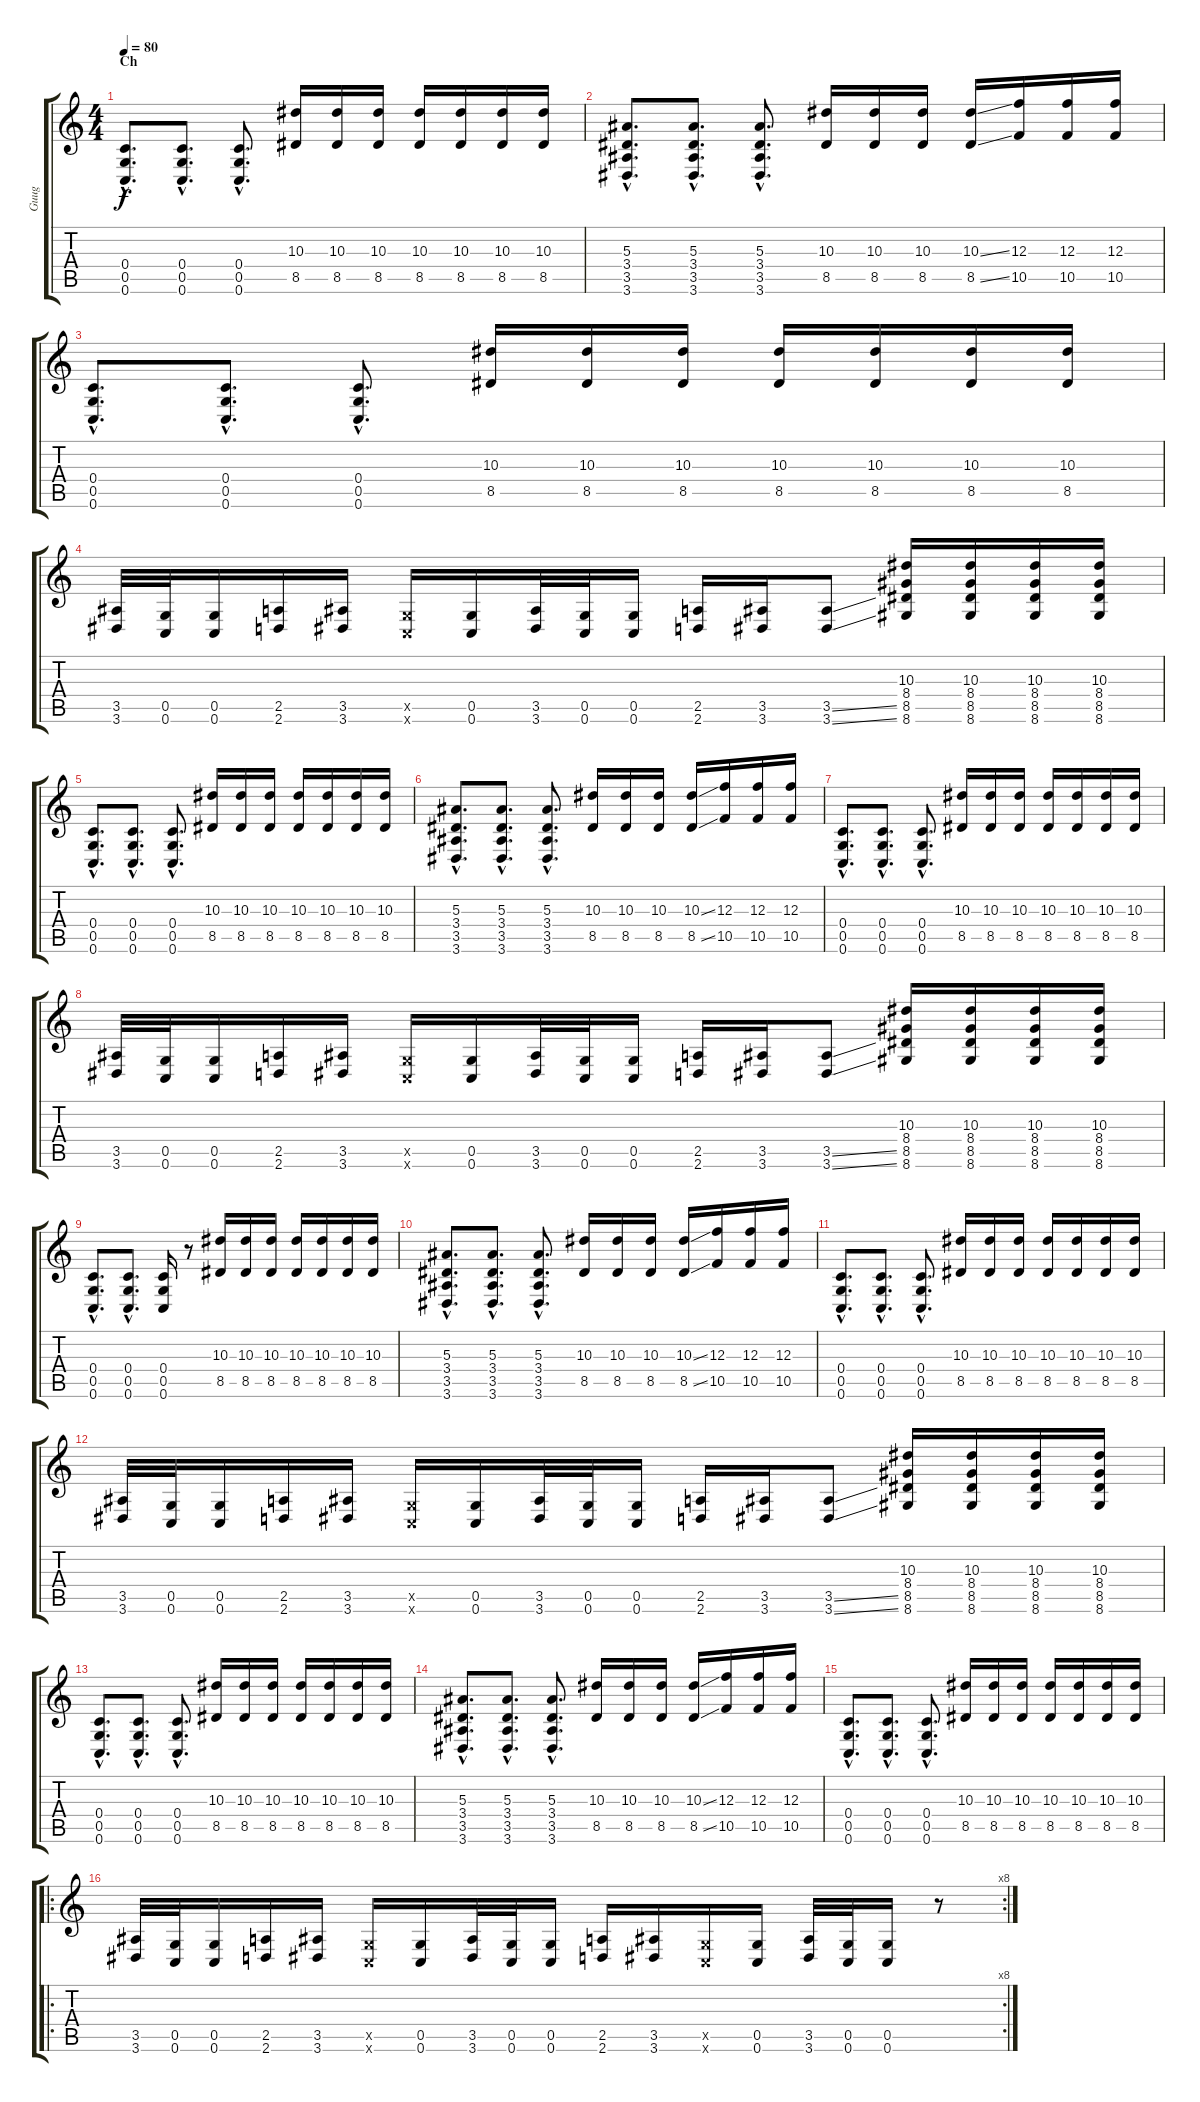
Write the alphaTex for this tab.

\track ("Guug" "Guug") {instrument overdrivenguitar}
\staff {score tabs}
\tuning (D4 A3 F3 C3 G2 C2) {hide}
\ts (4 4)
\section ("" "Ch")
\tempo 80
\clef g2
\ks c
(0.4{hac} 0.5{hac} 0.6{hac}).8{d dy f} (0.4{hac} 0.5{hac} 0.6{hac}).8{d} (0.4{hac} 0.5{hac} 0.6{hac}).8{d} (10.3 8.5).16 (10.3 8.5).16 (10.3 8.5).16 (10.3 8.5).16 (10.3 8.5).16 (10.3 8.5).16 (10.3 8.5).16 |
(5.3{hac} 3.4{hac} 3.5{hac} 3.6{hac}).8{d} (5.3{hac} 3.4{hac} 3.5{hac} 3.6{hac}).8{d} (5.3{hac} 3.4{hac} 3.5{hac} 3.6{hac}).8{d} (10.3 8.5).16 (10.3 8.5).16 (10.3 8.5).16 (10.3{ss} 8.5{ss}).16 (12.3 10.5).16 (12.3 10.5).16 (12.3 10.5).16 |
(0.4{hac} 0.5{hac} 0.6{hac}).8{d} (0.4{hac} 0.5{hac} 0.6{hac}).8{d} (0.4{hac} 0.5{hac} 0.6{hac}).8{d} (10.3 8.5).16 (10.3 8.5).16 (10.3 8.5).16 (10.3 8.5).16 (10.3 8.5).16 (10.3 8.5).16 (10.3 8.5).16 |
(3.5 3.6).32 (0.5 0.6).32 (0.5 0.6).16 (2.5 2.6).16 (3.5 3.6).16 (0.5{x} 0.6{x}).16 (0.5 0.6).16 (3.5 3.6).32 (0.5 0.6).32 (0.5 0.6).16 (2.5 2.6).16 (3.5 3.6).16 (3.5{ss} 3.6{ss}).8 (10.3 8.4 8.5 8.6).16 (10.3 8.4 8.5 8.6).16 (10.3 8.4 8.5 8.6).16 (10.3 8.4 8.5 8.6).16 |
(0.4{hac} 0.5{hac} 0.6{hac}).8{d} (0.4{hac} 0.5{hac} 0.6{hac}).8{d} (0.4{hac} 0.5{hac} 0.6{hac}).8{d} (10.3 8.5).16 (10.3 8.5).16 (10.3 8.5).16 (10.3 8.5).16 (10.3 8.5).16 (10.3 8.5).16 (10.3 8.5).16 |
(5.3{hac} 3.4{hac} 3.5{hac} 3.6{hac}).8{d} (5.3{hac} 3.4{hac} 3.5{hac} 3.6{hac}).8{d} (5.3{hac} 3.4{hac} 3.5{hac} 3.6{hac}).8{d} (10.3 8.5).16 (10.3 8.5).16 (10.3 8.5).16 (10.3{ss} 8.5{ss}).16 (12.3 10.5).16 (12.3 10.5).16 (12.3 10.5).16 |
(0.4{hac} 0.5{hac} 0.6{hac}).8{d} (0.4{hac} 0.5{hac} 0.6{hac}).8{d} (0.4{hac} 0.5{hac} 0.6{hac}).8{d} (10.3 8.5).16 (10.3 8.5).16 (10.3 8.5).16 (10.3 8.5).16 (10.3 8.5).16 (10.3 8.5).16 (10.3 8.5).16 |
(3.5 3.6).32 (0.5 0.6).32 (0.5 0.6).16 (2.5 2.6).16 (3.5 3.6).16 (0.5{x} 0.6{x}).16 (0.5 0.6).16 (3.5 3.6).32 (0.5 0.6).32 (0.5 0.6).16 (2.5 2.6).16 (3.5 3.6).16 (3.5{ss} 3.6{ss}).8 (10.3 8.4 8.5 8.6).16 (10.3 8.4 8.5 8.6).16 (10.3 8.4 8.5 8.6).16 (10.3 8.4 8.5 8.6).16 |
(0.4{hac} 0.5{hac} 0.6{hac}).8{d} (0.4{hac} 0.5{hac} 0.6{hac}).8{d} (0.4 0.5 0.6).16 r.8 (10.3 8.5).16 (10.3 8.5).16 (10.3 8.5).16 (10.3 8.5).16 (10.3 8.5).16 (10.3 8.5).16 (10.3 8.5).16 |
(5.3{hac} 3.4{hac} 3.5{hac} 3.6{hac}).8{d} (5.3{hac} 3.4{hac} 3.5{hac} 3.6{hac}).8{d} (5.3{hac} 3.4{hac} 3.5{hac} 3.6{hac}).8{d} (10.3 8.5).16 (10.3 8.5).16 (10.3 8.5).16 (10.3{ss} 8.5{ss}).16 (12.3 10.5).16 (12.3 10.5).16 (12.3 10.5).16 |
(0.4{hac} 0.5{hac} 0.6{hac}).8{d} (0.4{hac} 0.5{hac} 0.6{hac}).8{d} (0.4{hac} 0.5{hac} 0.6{hac}).8{d} (10.3 8.5).16 (10.3 8.5).16 (10.3 8.5).16 (10.3 8.5).16 (10.3 8.5).16 (10.3 8.5).16 (10.3 8.5).16 |
(3.5 3.6).32 (0.5 0.6).32 (0.5 0.6).16 (2.5 2.6).16 (3.5 3.6).16 (0.5{x} 0.6{x}).16 (0.5 0.6).16 (3.5 3.6).32 (0.5 0.6).32 (0.5 0.6).16 (2.5 2.6).16 (3.5 3.6).16 (3.5{ss} 3.6{ss}).8 (10.3 8.4 8.5 8.6).16 (10.3 8.4 8.5 8.6).16 (10.3 8.4 8.5 8.6).16 (10.3 8.4 8.5 8.6).16 |
(0.4{hac} 0.5{hac} 0.6{hac}).8{d} (0.4{hac} 0.5{hac} 0.6{hac}).8{d} (0.4{hac} 0.5{hac} 0.6{hac}).8{d} (10.3 8.5).16 (10.3 8.5).16 (10.3 8.5).16 (10.3 8.5).16 (10.3 8.5).16 (10.3 8.5).16 (10.3 8.5).16 |
(5.3{hac} 3.4{hac} 3.5{hac} 3.6{hac}).8{d} (5.3{hac} 3.4{hac} 3.5{hac} 3.6{hac}).8{d} (5.3{hac} 3.4{hac} 3.5{hac} 3.6{hac}).8{d} (10.3 8.5).16 (10.3 8.5).16 (10.3 8.5).16 (10.3{ss} 8.5{ss}).16 (12.3 10.5).16 (12.3 10.5).16 (12.3 10.5).16 |
(0.4{hac} 0.5{hac} 0.6{hac}).8{d} (0.4{hac} 0.5{hac} 0.6{hac}).8{d} (0.4{hac} 0.5{hac} 0.6{hac}).8{d} (10.3 8.5).16 (10.3 8.5).16 (10.3 8.5).16 (10.3 8.5).16 (10.3 8.5).16 (10.3 8.5).16 (10.3 8.5).16 |
\ro
\rc 8
(3.5 3.6).32 (0.5 0.6).32 (0.5 0.6).16 (2.5 2.6).16 (3.5 3.6).16 (0.5{x} 0.6{x}).16 (0.5 0.6).16 (3.5 3.6).32 (0.5 0.6).32 (0.5 0.6).16 (2.5 2.6).16 (3.5 3.6).16 (0.5{x} 0.6{x}).16 (0.5 0.6).16 (3.5 3.6).32 (0.5 0.6).32 (0.5 0.6).16 r.8
